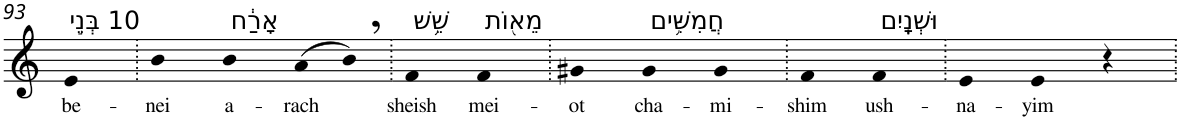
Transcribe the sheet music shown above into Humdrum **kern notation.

**kern	**text
*part1	*part1
*staff1	*staff1
*I"Piano	*
*I'Pno	*
!!LO:PB:g=z
*clefG2	*
*k[]	*
=93	=93
!LO:TX:a:t=10 בְּנֵ֣י	!
!	!LO:LY:b
4e	be-
=94.	=94.
!	!LO:LY:b
4b	-nei
!LO:TX:a:t=אָרַ֔ח	!
!	!LO:LY:b
4b	a-
!	!LO:LY:b
(>8a	-rach
8b,)	.
=95.	=95.
!LO:TX:a:t=שֵׁ֥שׁ	!
!	!LO:LY:b
4f	sheish
!LO:TX:a:t=מֵא֖וֹת	!
!	!LO:LY:b
4f	mei-
=96.	=96.
!	!LO:LY:b
4g#X	-ot
!LO:TX:a:t=חֲמִשִּׁ֥ים	!
!	!LO:LY:b
4g#	cha-
!	!LO:LY:b
4g#	-mi-
=97.	=97.
!	!LO:LY:b
4f	-shim
!LO:TX:a:t=וּשְׁנָֽיִם	!
!	!LO:LY:b
4f	ush-
=98.	=98.
!	!LO:LY:b
4e	-na-
!	!LO:LY:b
4e	-yim
4r	.
=.	=.
*-	*-
